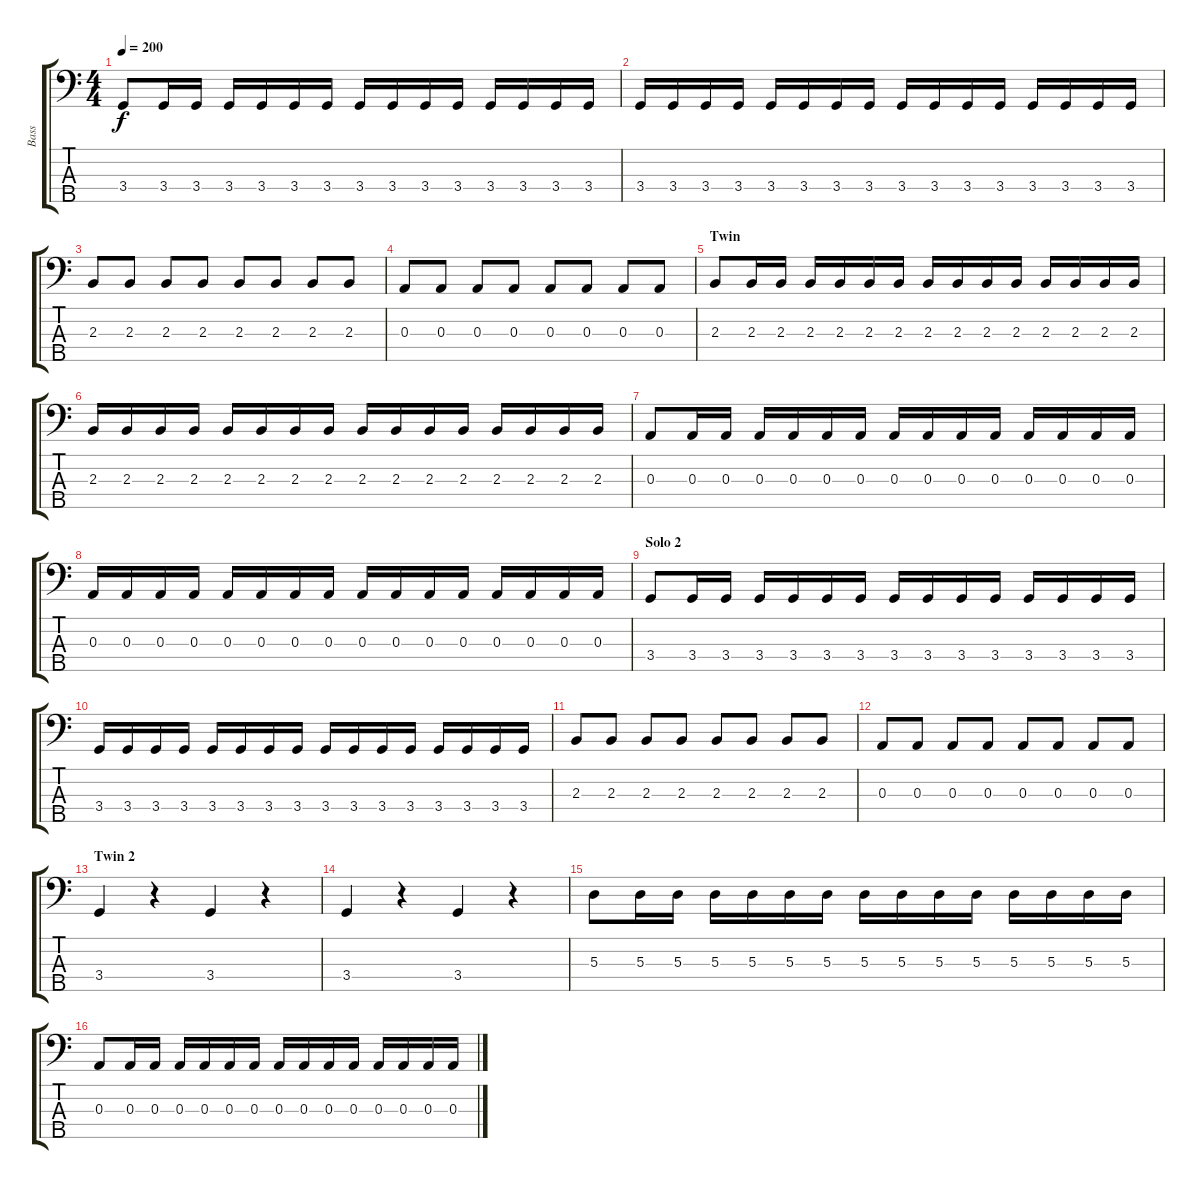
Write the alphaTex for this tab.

\track ("Bass" "Bass") {instrument electricbassfinger}
\staff {score tabs}
\tuning (G2 D2 A1 E1 B0) {hide}
\ts (4 4)
\tempo 200
\clef f4
\ks c
3.4.8{dy f} 3.4.16 3.4.16 3.4.16 3.4.16 3.4.16 3.4.16 3.4.16 3.4.16 3.4.16 3.4.16 3.4.16 3.4.16 3.4.16 3.4.16 |
3.4.16 3.4.16 3.4.16 3.4.16 3.4.16 3.4.16 3.4.16 3.4.16 3.4.16 3.4.16 3.4.16 3.4.16 3.4.16 3.4.16 3.4.16 3.4.16 |
2.3.8 2.3.8 2.3.8 2.3.8 2.3.8 2.3.8 2.3.8 2.3.8 |
0.3.8 0.3.8 0.3.8 0.3.8 0.3.8 0.3.8 0.3.8 0.3.8 |
\section ("" "Twin")
2.3.8 2.3.16 2.3.16 2.3.16 2.3.16 2.3.16 2.3.16 2.3.16 2.3.16 2.3.16 2.3.16 2.3.16 2.3.16 2.3.16 2.3.16 |
2.3.16 2.3.16 2.3.16 2.3.16 2.3.16 2.3.16 2.3.16 2.3.16 2.3.16 2.3.16 2.3.16 2.3.16 2.3.16 2.3.16 2.3.16 2.3.16 |
0.3.8 0.3.16 0.3.16 0.3.16 0.3.16 0.3.16 0.3.16 0.3.16 0.3.16 0.3.16 0.3.16 0.3.16 0.3.16 0.3.16 0.3.16 |
0.3.16 0.3.16 0.3.16 0.3.16 0.3.16 0.3.16 0.3.16 0.3.16 0.3.16 0.3.16 0.3.16 0.3.16 0.3.16 0.3.16 0.3.16 0.3.16 |
\section ("" "Solo 2")
3.4.8 3.4.16 3.4.16 3.4.16 3.4.16 3.4.16 3.4.16 3.4.16 3.4.16 3.4.16 3.4.16 3.4.16 3.4.16 3.4.16 3.4.16 |
3.4.16 3.4.16 3.4.16 3.4.16 3.4.16 3.4.16 3.4.16 3.4.16 3.4.16 3.4.16 3.4.16 3.4.16 3.4.16 3.4.16 3.4.16 3.4.16 |
2.3.8 2.3.8 2.3.8 2.3.8 2.3.8 2.3.8 2.3.8 2.3.8 |
0.3.8 0.3.8 0.3.8 0.3.8 0.3.8 0.3.8 0.3.8 0.3.8 |
\section ("" "Twin 2")
3.4.4 r.4 3.4.4 r.4 |
3.4.4 r.4 3.4.4 r.4 |
5.3.8 5.3.16 5.3.16 5.3.16 5.3.16 5.3.16 5.3.16 5.3.16 5.3.16 5.3.16 5.3.16 5.3.16 5.3.16 5.3.16 5.3.16 |
0.3.8 0.3.16 0.3.16 0.3.16 0.3.16 0.3.16 0.3.16 0.3.16 0.3.16 0.3.16 0.3.16 0.3.16 0.3.16 0.3.16 0.3.16
